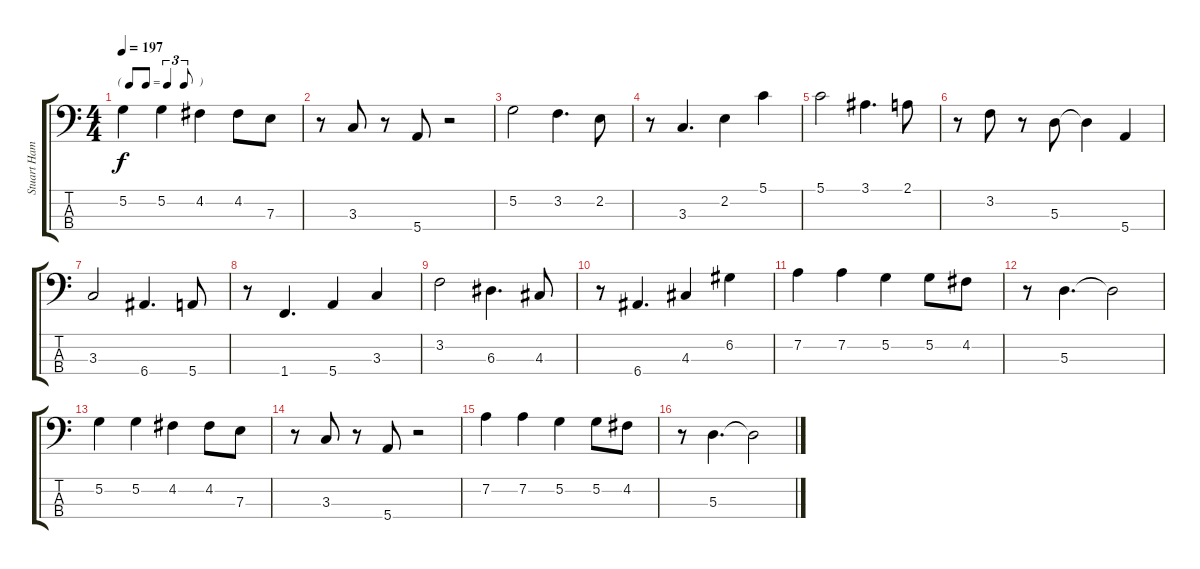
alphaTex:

\track ("Stuart Hamm Bass" "Stuart Ham") {instrument electricbassfinger}
\staff {score tabs}
\tuning (G2 D2 A1 E1) {hide}
\ts (4 4)
\tf triplet8th
\tempo 197
\clef f4
\ks c
5.2.4{dy f} 5.2.4 4.2.4 4.2.8 7.3.8 |
r.8 3.3.8 r.8 5.4.8 r.2 |
5.2.2 3.2.4{d} 2.2.8 |
r.8 3.3.4{d} 2.2.4 5.1.4 |
5.1.2 3.1.4{d} 2.1.8 |
r.8 3.2.8 r.8 5.3.8 5.3{t}.4 5.4.4 |
3.3.2 6.4.4{d} 5.4.8 |
r.8 1.4.4{d} 5.4.4 3.3.4 |
3.2.2 6.3.4{d} 4.3.8 |
r.8 6.4.4{d} 4.3.4 6.2.4 |
7.2.4 7.2.4 5.2.4 5.2.8 4.2.8 |
r.8 5.3.4{d} 5.3{t}.2 |
5.2.4 5.2.4 4.2.4 4.2.8 7.3.8 |
r.8 3.3.8 r.8 5.4.8 r.2 |
7.2.4 7.2.4 5.2.4 5.2.8 4.2.8 |
r.8 5.3.4{d} 5.3{t}.2
